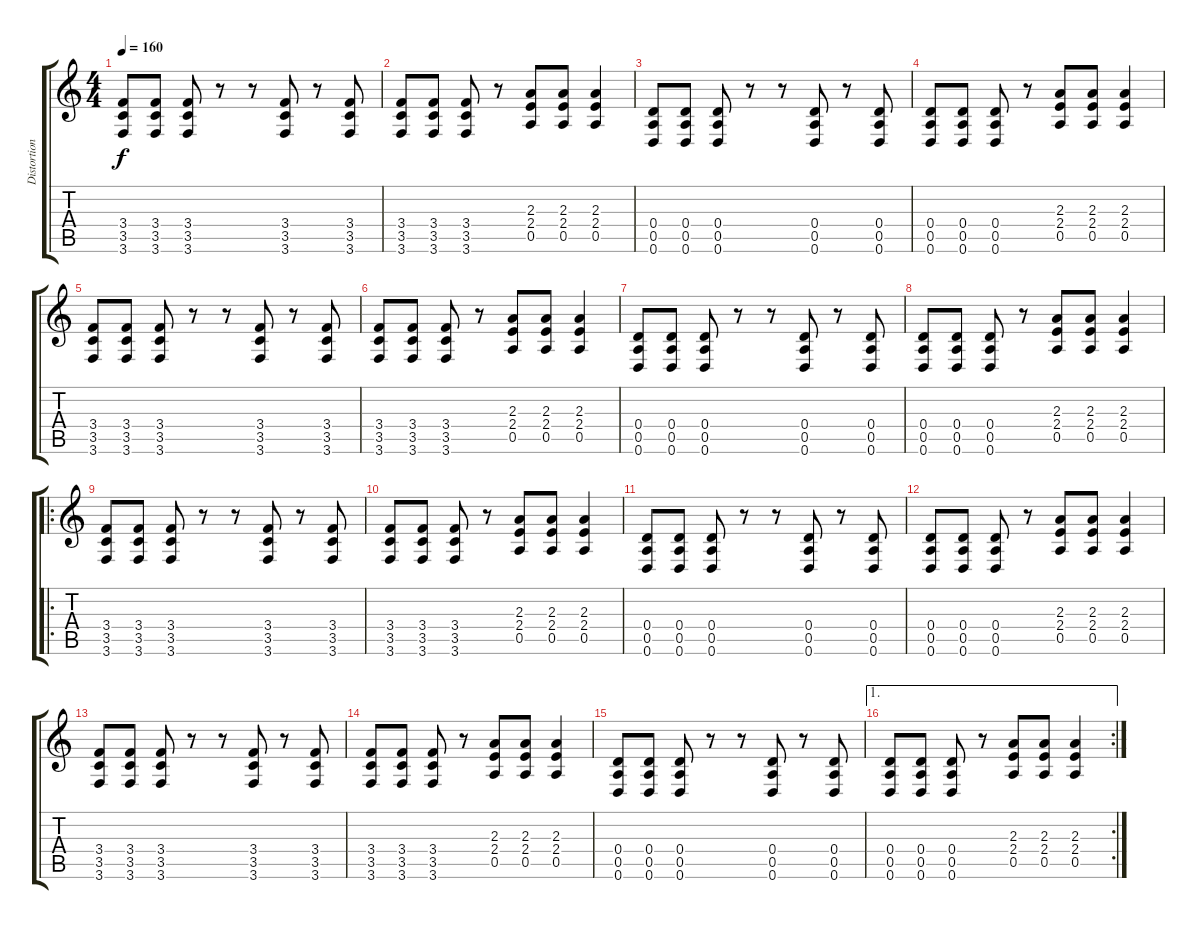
\track ("Distortion Guitar" "Distortion") {instrument distortionguitar}
\staff {score tabs}
\tuning (E4 B3 G3 D3 A2 D2) {hide}
\ts (4 4)
\tempo 160
\clef g2
\ks c
(3.4 3.5 3.6).8{dy f} (3.4 3.5 3.6).8 (3.4 3.5 3.6).8 r.8 r.8 (3.4 3.5 3.6).8 r.8 (3.4 3.5 3.6).8 |
(3.4 3.5 3.6).8 (3.4 3.5 3.6).8 (3.4 3.5 3.6).8 r.8 (2.3 2.4 0.5).8 (2.3 2.4 0.5).8 (2.3 2.4 0.5).4 |
(0.4 0.5 0.6).8 (0.4 0.5 0.6).8 (0.4 0.5 0.6).8 r.8 r.8 (0.4 0.5 0.6).8 r.8 (0.4 0.5 0.6).8 |
(0.4 0.5 0.6).8 (0.4 0.5 0.6).8 (0.4 0.5 0.6).8 r.8 (2.3 2.4 0.5).8 (2.3 2.4 0.5).8 (2.3 2.4 0.5).4 |
(3.4 3.5 3.6).8 (3.4 3.5 3.6).8 (3.4 3.5 3.6).8 r.8 r.8 (3.4 3.5 3.6).8 r.8 (3.4 3.5 3.6).8 |
(3.4 3.5 3.6).8 (3.4 3.5 3.6).8 (3.4 3.5 3.6).8 r.8 (2.3 2.4 0.5).8 (2.3 2.4 0.5).8 (2.3 2.4 0.5).4 |
(0.4 0.5 0.6).8 (0.4 0.5 0.6).8 (0.4 0.5 0.6).8 r.8 r.8 (0.4 0.5 0.6).8 r.8 (0.4 0.5 0.6).8 |
(0.4 0.5 0.6).8 (0.4 0.5 0.6).8 (0.4 0.5 0.6).8 r.8 (2.3 2.4 0.5).8 (2.3 2.4 0.5).8 (2.3 2.4 0.5).4 |
\ro
(3.4 3.5 3.6).8 (3.4 3.5 3.6).8 (3.4 3.5 3.6).8 r.8 r.8 (3.4 3.5 3.6).8 r.8 (3.4 3.5 3.6).8 |
(3.4 3.5 3.6).8 (3.4 3.5 3.6).8 (3.4 3.5 3.6).8 r.8 (2.3 2.4 0.5).8 (2.3 2.4 0.5).8 (2.3 2.4 0.5).4 |
(0.4 0.5 0.6).8 (0.4 0.5 0.6).8 (0.4 0.5 0.6).8 r.8 r.8 (0.4 0.5 0.6).8 r.8 (0.4 0.5 0.6).8 |
(0.4 0.5 0.6).8 (0.4 0.5 0.6).8 (0.4 0.5 0.6).8 r.8 (2.3 2.4 0.5).8 (2.3 2.4 0.5).8 (2.3 2.4 0.5).4 |
(3.4 3.5 3.6).8 (3.4 3.5 3.6).8 (3.4 3.5 3.6).8 r.8 r.8 (3.4 3.5 3.6).8 r.8 (3.4 3.5 3.6).8 |
(3.4 3.5 3.6).8 (3.4 3.5 3.6).8 (3.4 3.5 3.6).8 r.8 (2.3 2.4 0.5).8 (2.3 2.4 0.5).8 (2.3 2.4 0.5).4 |
(0.4 0.5 0.6).8 (0.4 0.5 0.6).8 (0.4 0.5 0.6).8 r.8 r.8 (0.4 0.5 0.6).8 r.8 (0.4 0.5 0.6).8 |
\ae 1
\rc 2
(0.4 0.5 0.6).8 (0.4 0.5 0.6).8 (0.4 0.5 0.6).8 r.8 (2.3 2.4 0.5).8 (2.3 2.4 0.5).8 (2.3 2.4 0.5).4
